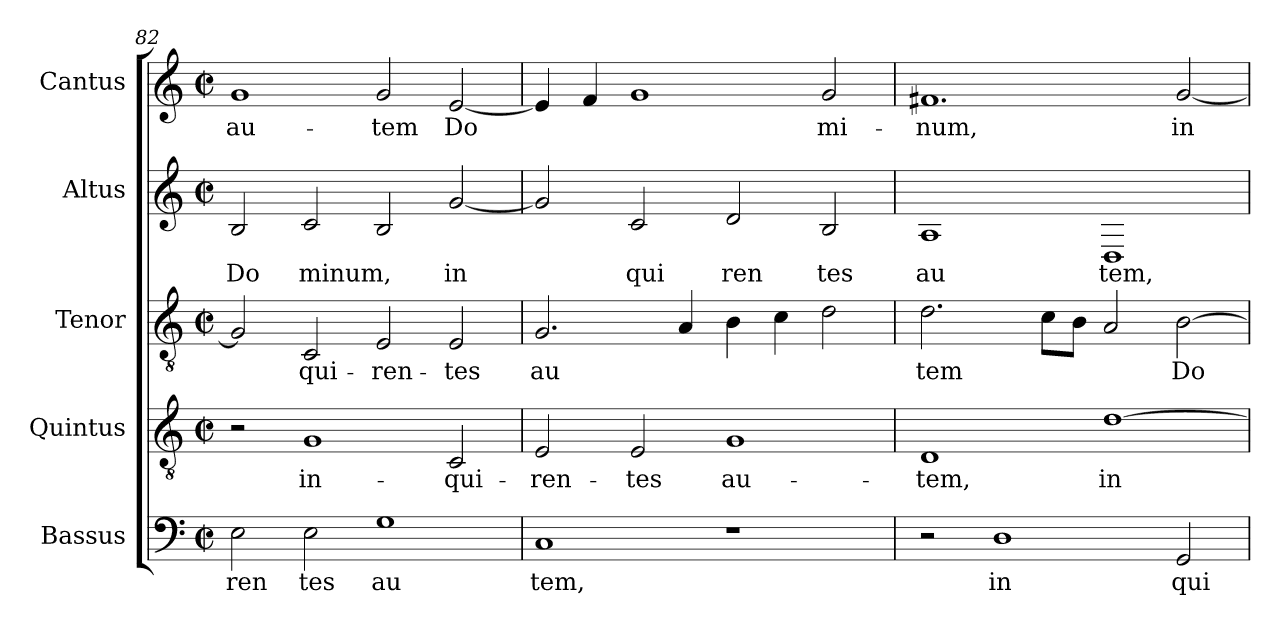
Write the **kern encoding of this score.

**kern	**text	**kern	**text	**kern	**text	**kern	**text	**kern	**text
*part5	*part5	*part4	*part4	*part3	*part3	*part2	*part2	*part1	*part1
*staff5	*staff5	*staff4	*staff4	*staff3	*staff3	*staff2	*staff2	*staff1	*staff1
*I"Bassus	*	*I"Quintus	*	*I"Tenor	*	*I"Altus	*	*I"Cantus	*
*clefF4	*	*clefGv2	*	*clefGv2	*	*clefG2	*	*clefG2	*
*k[]	*	*k[]	*	*k[]	*	*k[]	*	*k[]	*
*C:	*	*C:	*	*C:	*	*C:	*	*C:	*
*M2/2	*	*M2/2	*	*M2/2	*	*M2/2	*	*M2/2	*
*met(c|)	*	*met(c|)	*	*met(c|)	*	*met(c|)	*	*met(c|)	*
=82	=82	=82	=82	=82	=82	=82	=82	=82	=82
!	!LO:LY:b:cj	!	!	!	!LO:LY:b:cj	!	!LO:LY:b:cj	!	!LO:LY:b:cj
2E\	ren	2r	.	2G/]	--	2B/	Do	1g	au-
!	!LO:LY:b:cj	!	!LO:LY:b:cj	!	!LO:LY:b:cj	!	!LO:LY:b:cj	!	!
2E\	tes	1G	in-	2C/	-qui-	2c/	minum,	.	.
!	!LO:LY:b:cj	!	!	!	!LO:LY:b:cj	!	!LO:LY:b:cj	!	!LO:LY:b:cj
1G	au	.	.	2E/	-ren-	2B/	.	2g/	-tem
!	!	!	!LO:LY:b:cj	!	!LO:LY:b:cj	!	!LO:LY:b:cj	!	!LO:LY:b:cj
.	.	2C/	-qui-	2E/	-tes	[<2g/	in	[<2e/	Do-
=83	=83	=83	=83	=83	=83	=83	=83	=83	=83
!	!LO:LY:b:cj	!	!LO:LY:b:cj	!	!LO:LY:b:cj	!	!LO:LY:b:cj	!	!LO:LY:b:cj
1C	tem,	2E/	-ren-	2.G/	au-	2g/]	.	4e/]	--
!	!	!	!	!	!	!	!	!	!LO:LY:b:cj
.	.	.	.	.	.	.	.	4f/	--
!	!	!	!LO:LY:b:cj	!	!	!	!LO:LY:b:cj	!	!LO:LY:b:cj
.	.	2E/	-tes	.	.	2c/	qui	1g	--
!	!	!	!	!	!LO:LY:b:cj	!	!	!	!
.	.	.	.	4A/	--	.	.	.	.
!	!	!	!LO:LY:b:cj	!	!LO:LY:b:cj	!	!LO:LY:b:cj	!	!
1r	.	1G	au-	4B\	--	2d/	ren	.	.
!	!	!	!	!	!LO:LY:b:cj	!	!	!	!
.	.	.	.	4c\	--	.	.	.	.
!	!	!	!	!	!LO:LY:b:cj	!	!LO:LY:b:cj	!	!LO:LY:b:cj
.	.	.	.	2d\	--	2B/	tes	2g/	-mi-
=84	=84	=84	=84	=84	=84	=84	=84	=84	=84
!	!	!	!LO:LY:b:cj	!	!LO:LY:b:cj	!	!LO:LY:b:cj	!	!LO:LY:b:cj
2r	.	1D	-tem,	2.d\	-tem	1A	au	1.f#X	-num,
!	!LO:LY:b:cj	!	!	!	!	!	!	!	!
1D	in	.	.	.	.	.	.	.	.
!	!	!	!	!	!LO:LY:b:cj	!	!	!	!
.	.	.	.	8c\L	.	.	.	.	.
!	!	!	!	!	!LO:LY:b:cj	!	!	!	!
.	.	.	.	8B\J	.	.	.	.	.
!	!	!	!LO:LY:b:cj	!	!LO:LY:b:cj	!	!LO:LY:b:cj	!	!
.	.	[>1d	in-	2A/	.	1D	tem,	.	.
!	!LO:LY:b:cj	!	!	!	!LO:LY:b:cj	!	!	!	!LO:LY:b:cj
2GG/	qui	.	.	[>2B\	Do-	.	.	[<2g/	in-
=	=	=	=	=	=	=	=	=	=
*-	*-	*-	*-	*-	*-	*-	*-	*-	*-
